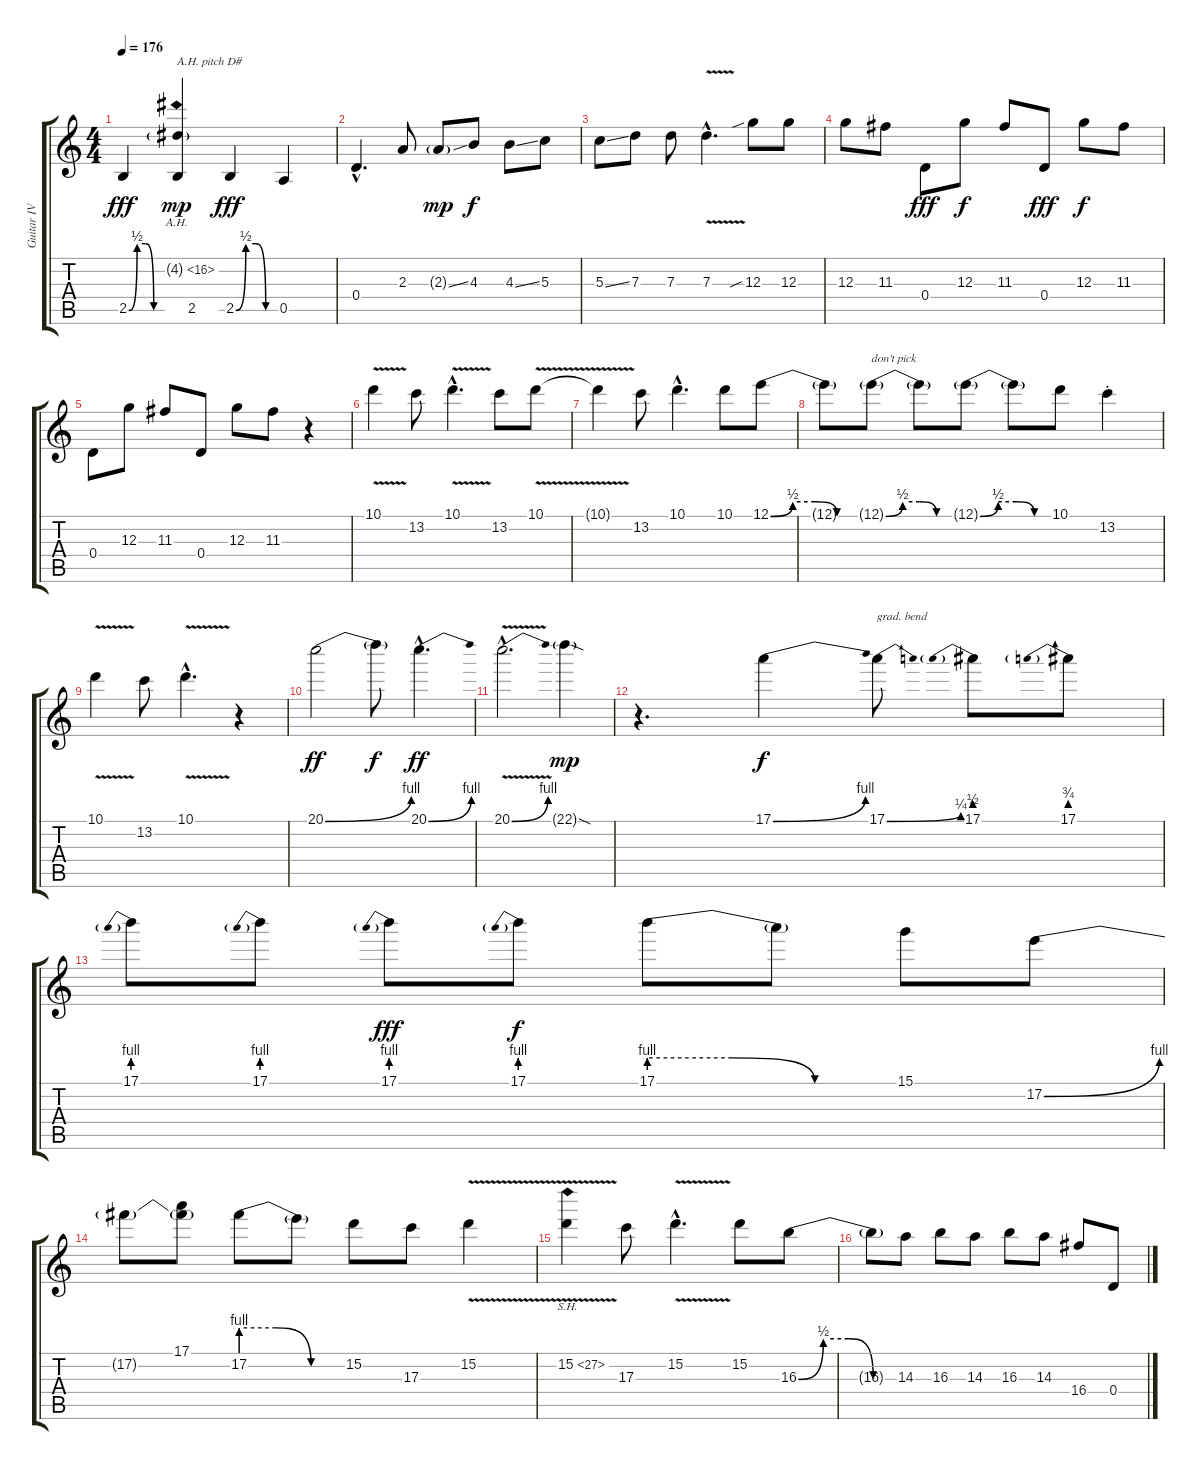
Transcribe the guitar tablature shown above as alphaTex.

\track ("Guitar IV - Solo" "Guitar IV ") {instrument overdrivenguitar}
\staff {score tabs}
\tuning (E4 B3 G3 D3 A2 E2) {hide}
\ts (4 4)
\tempo 176
\clef g2
\ks c
2.5{be (custom 0 0 15 2 30 2 45 0 60 0)}.4{dy fff} (4.2{ah 12 g} 2.5).4{txt "A.H. pitch D#" dy mp} 2.5{be (custom 0 0 15 2 30 2 45 0 60 0)}.4{dy fff} 0.5.4 |
0.4{hac}.4{d} 2.3.8 2.3{ss g}.8{dy mp} 4.3.8{dy f} 4.3{ss}.8 5.3.8 |
5.3{ss}.8 7.3.8 7.3.8 7.3{v hac}.4{d} 12.3{sib}.8 12.3.8 |
12.3.8 11.3.8 0.4.8{dy fff} 12.3.8{dy f} 11.3.8 0.4.8{dy fff} 12.3.8{dy f} 11.3.8 |
0.4.8 12.3.8 11.3.8 0.4.8 12.3.8 11.3.8 r.4 |
10.1{v}.4 13.2.8 10.1{v hac}.4{d} 13.2.8 10.1{v}.8 |
10.1{t}.4 13.2.8 10.1{hac}.4{d} 10.1.8 12.1{be (custom 0 0 15 2 30 2 45 0 60 0)}.8 |
12.1{t}.8 12.1{be (custom 0 0 15 2 30 2 45 0 60 0) g}.8{txt "don't pick"} 12.1{t}.8 12.1{be (custom 0 0 15 2 30 2 45 0 60 0) g}.8 12.1{t}.8 10.1.8 13.2{st}.4 |
10.1{v}.4 13.2.8 10.1{v hac}.4{d} r.4 |
20.1{be (bend 0 0 60 4)}.2{dy ff} 20.1{t}.8{dy f} 20.1{be (bend 0 0 60 4) hac}.4{d dy ff} |
20.1{be (bend 0 0 60 4) v hac}.2{d} 22.1{sod g}.4{dy mp} |
r.4{d} 17.1{be (bend 0 0 60 4)}.4{dy f} 17.1{be (bend 0 0 60 1)}.8{txt "grad. bend"} 17.1{be (prebend 0 2 60 2)}.8 17.1{be (prebend 0 3 60 3)}.8 |
17.1{be (prebend 0 4 60 4)}.8 17.1{be (prebend 0 4 60 4)}.8 17.1{be (prebend 0 4 60 4)}.8{dy fff} 17.1{be (prebend 0 4 60 4)}.8{dy f} 17.1{be (custom 0 4 20 4 40 0 60 0)}.8 17.1{t}.8 15.1.8 17.2{be (bend 0 0 60 4)}.8 |
17.2{t}.8 (17.1 17.2{t}).8 17.2{be (custom 0 4 20 4 40 0 60 0)}.8 17.2{t}.8 15.2.8 17.3.8 15.2{v}.4 |
15.2{sh 12 v}.4 17.3.8 15.2{v hac}.4{d} 15.2.8 16.3{be (custom 0 0 15 2 30 2 45 0 60 0)}.8 |
16.3{t}.8 14.3.8 16.3.8 14.3.8 16.3.8 14.3.8 16.4.8 0.4.8
